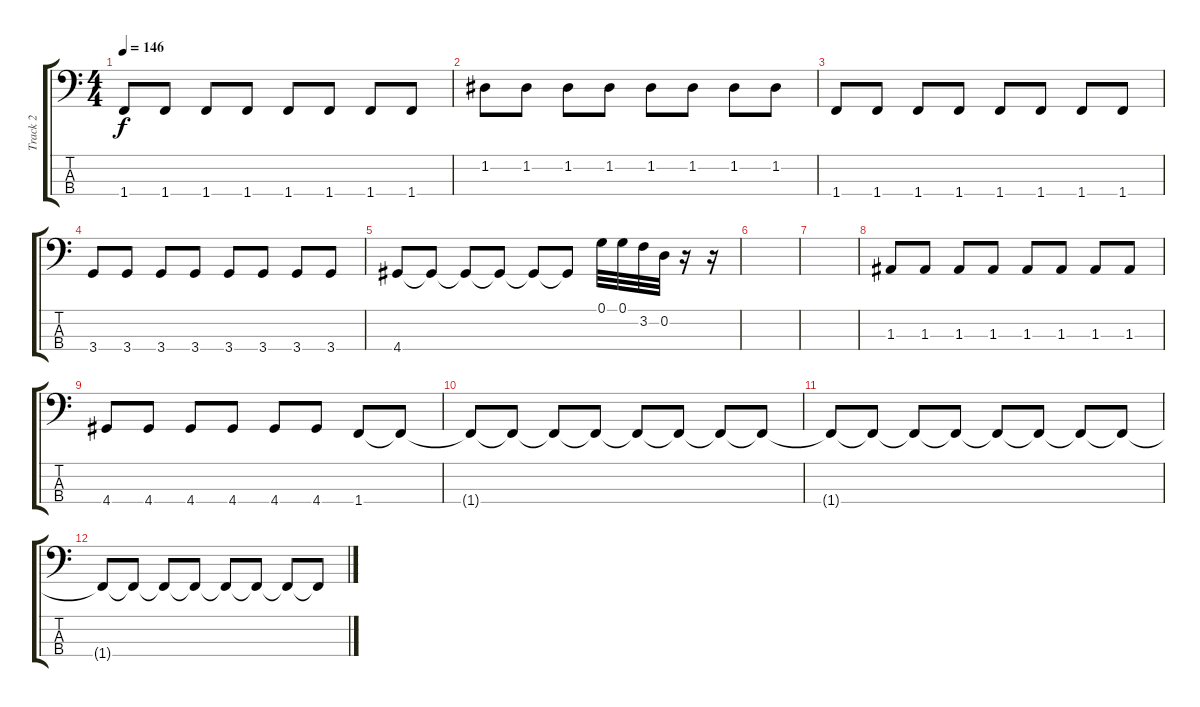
\track ("Track 2" "Track 2") {instrument electricbasspick}
\staff {score tabs}
\tuning (G2 D2 A1 E1) {hide}
\ts (4 4)
\tempo 146
\clef f4
\ks c
1.4.8{dy f} 1.4.8 1.4.8 1.4.8 1.4.8 1.4.8 1.4.8 1.4.8 |
1.2.8 1.2.8 1.2.8 1.2.8 1.2.8 1.2.8 1.2.8 1.2.8 |
1.4.8 1.4.8 1.4.8 1.4.8 1.4.8 1.4.8 1.4.8 1.4.8 |
3.4.8 3.4.8 3.4.8 3.4.8 3.4.8 3.4.8 3.4.8 3.4.8 |
4.4.8 4.4{t}.8 4.4{t}.8 4.4{t}.8 4.4{t}.8 4.4{t}.8 0.1.32 0.1.32 3.2.32 0.2.32 r.16 r.16 |
|
|
1.3.8 1.3.8 1.3.8 1.3.8 1.3.8 1.3.8 1.3.8 1.3.8 |
4.4.8 4.4.8 4.4.8 4.4.8 4.4.8 4.4.8 1.4.8 1.4{t}.8 |
1.4{t}.8 1.4{t}.8 1.4{t}.8 1.4{t}.8 1.4{t}.8 1.4{t}.8 1.4{t}.8 1.4{t}.8 |
1.4{t}.8 1.4{t}.8 1.4{t}.8 1.4{t}.8 1.4{t}.8 1.4{t}.8 1.4{t}.8 1.4{t}.8 |
1.4{t}.8 1.4{t}.8 1.4{t}.8 1.4{t}.8 1.4{t}.8 1.4{t}.8 1.4{t}.8 1.4{t}.8
